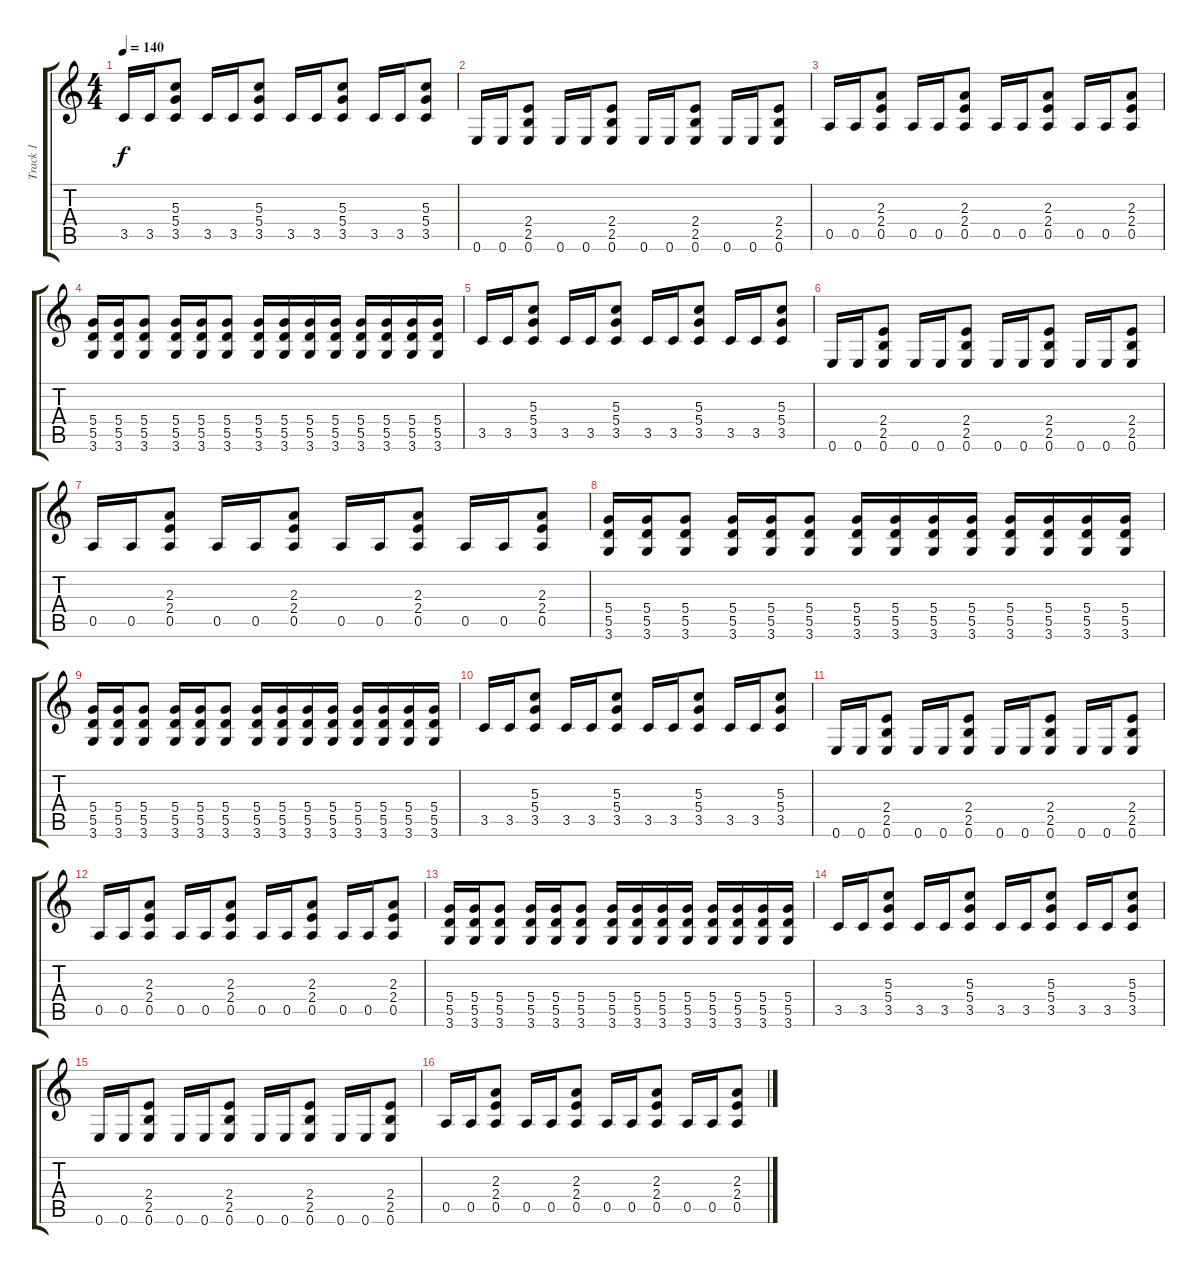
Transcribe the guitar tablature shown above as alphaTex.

\track ("Track 1" "Track 1") {instrument overdrivenguitar}
\staff {score tabs}
\tuning (E4 B3 G3 D3 A2 E2) {hide}
\ts (4 4)
\tempo 140
\clef g2
\ks c
3.5.16{dy f} 3.5.16 (5.3 5.4 3.5).8 3.5.16 3.5.16 (5.3 5.4 3.5).8 3.5.16 3.5.16 (5.3 5.4 3.5).8 3.5.16 3.5.16 (5.3 5.4 3.5).8 |
0.6.16 0.6.16 (2.4 2.5 0.6).8 0.6.16 0.6.16 (2.4 2.5 0.6).8 0.6.16 0.6.16 (2.4 2.5 0.6).8 0.6.16 0.6.16 (2.4 2.5 0.6).8 |
0.5.16 0.5.16 (2.3 2.4 0.5).8 0.5.16 0.5.16 (2.3 2.4 0.5).8 0.5.16 0.5.16 (2.3 2.4 0.5).8 0.5.16 0.5.16 (2.3 2.4 0.5).8 |
(5.4 5.5 3.6).16 (5.4 5.5 3.6).16 (5.4 5.5 3.6).8 (5.4 5.5 3.6).16 (5.4 5.5 3.6).16 (5.4 5.5 3.6).8 (5.4 5.5 3.6).16 (5.4 5.5 3.6).16 (5.4 5.5 3.6).16 (5.4 5.5 3.6).16 (5.4 5.5 3.6).16 (5.4 5.5 3.6).16 (5.4 5.5 3.6).16 (5.4 5.5 3.6).16 |
3.5.16 3.5.16 (5.3 5.4 3.5).8 3.5.16 3.5.16 (5.3 5.4 3.5).8 3.5.16 3.5.16 (5.3 5.4 3.5).8 3.5.16 3.5.16 (5.3 5.4 3.5).8 |
0.6.16 0.6.16 (2.4 2.5 0.6).8 0.6.16 0.6.16 (2.4 2.5 0.6).8 0.6.16 0.6.16 (2.4 2.5 0.6).8 0.6.16 0.6.16 (2.4 2.5 0.6).8 |
0.5.16 0.5.16 (2.3 2.4 0.5).8 0.5.16 0.5.16 (2.3 2.4 0.5).8 0.5.16 0.5.16 (2.3 2.4 0.5).8 0.5.16 0.5.16 (2.3 2.4 0.5).8 |
(5.4 5.5 3.6).16 (5.4 5.5 3.6).16 (5.4 5.5 3.6).8 (5.4 5.5 3.6).16 (5.4 5.5 3.6).16 (5.4 5.5 3.6).8 (5.4 5.5 3.6).16 (5.4 5.5 3.6).16 (5.4 5.5 3.6).16 (5.4 5.5 3.6).16 (5.4 5.5 3.6).16 (5.4 5.5 3.6).16 (5.4 5.5 3.6).16 (5.4 5.5 3.6).16 |
(5.4 5.5 3.6).16 (5.4 5.5 3.6).16 (5.4 5.5 3.6).8 (5.4 5.5 3.6).16 (5.4 5.5 3.6).16 (5.4 5.5 3.6).8 (5.4 5.5 3.6).16 (5.4 5.5 3.6).16 (5.4 5.5 3.6).16 (5.4 5.5 3.6).16 (5.4 5.5 3.6).16 (5.4 5.5 3.6).16 (5.4 5.5 3.6).16 (5.4 5.5 3.6).16 |
3.5.16 3.5.16 (5.3 5.4 3.5).8 3.5.16 3.5.16 (5.3 5.4 3.5).8 3.5.16 3.5.16 (5.3 5.4 3.5).8 3.5.16 3.5.16 (5.3 5.4 3.5).8 |
0.6.16 0.6.16 (2.4 2.5 0.6).8 0.6.16 0.6.16 (2.4 2.5 0.6).8 0.6.16 0.6.16 (2.4 2.5 0.6).8 0.6.16 0.6.16 (2.4 2.5 0.6).8 |
0.5.16 0.5.16 (2.3 2.4 0.5).8 0.5.16 0.5.16 (2.3 2.4 0.5).8 0.5.16 0.5.16 (2.3 2.4 0.5).8 0.5.16 0.5.16 (2.3 2.4 0.5).8 |
(5.4 5.5 3.6).16 (5.4 5.5 3.6).16 (5.4 5.5 3.6).8 (5.4 5.5 3.6).16 (5.4 5.5 3.6).16 (5.4 5.5 3.6).8 (5.4 5.5 3.6).16 (5.4 5.5 3.6).16 (5.4 5.5 3.6).16 (5.4 5.5 3.6).16 (5.4 5.5 3.6).16 (5.4 5.5 3.6).16 (5.4 5.5 3.6).16 (5.4 5.5 3.6).16 |
3.5.16 3.5.16 (5.3 5.4 3.5).8 3.5.16 3.5.16 (5.3 5.4 3.5).8 3.5.16 3.5.16 (5.3 5.4 3.5).8 3.5.16 3.5.16 (5.3 5.4 3.5).8 |
0.6.16 0.6.16 (2.4 2.5 0.6).8 0.6.16 0.6.16 (2.4 2.5 0.6).8 0.6.16 0.6.16 (2.4 2.5 0.6).8 0.6.16 0.6.16 (2.4 2.5 0.6).8 |
0.5.16 0.5.16 (2.3 2.4 0.5).8 0.5.16 0.5.16 (2.3 2.4 0.5).8 0.5.16 0.5.16 (2.3 2.4 0.5).8 0.5.16 0.5.16 (2.3 2.4 0.5).8
